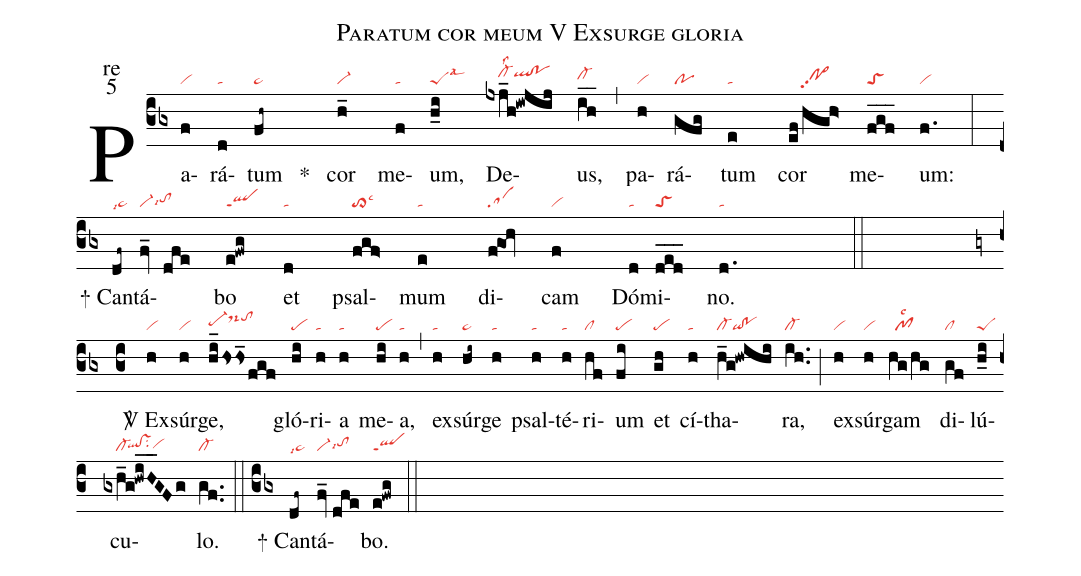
name:Paratum cor meum V Exsurge gloria;
office-part:re;
mode:5;
nabc-lines:1;
%%
(cb3) Pa(f|vi)rá(d|ta)tum(fh~|ta>) <sp>*</sp>() cor(h_|vi-) me(f|ta)um,(h_i|peSlsal3) De(jxj_h!iwjij|////cl-hilss2qlhi!pohi)us,(ih__|cl-hh) (,) pa(h|vi)rá(gfg|po)tum(e|ta) cor(ef/hgh>|////po>hhpp2) me(fgf___|toS)um:(f.|vi) (:)
<sp>+</sp> Can(df~|ta>lsi7)tá(fv_//dfe|vi-tohhlsi7)bo(e!fwg|qlppt1) et(d|ta) psal(fgf>|to>lsc3)mum(e|ta) di(f@goh|sa)cam(f|vi) Dó(d|ta)mi(ded___|toS)no.(d.|ta) (::gyz+)

(c3) <sp>V/</sp> Ex(h|vi)súr(h|vi)ge,(hi_/hshs_fgf|pe-hhds-hjtohj) gló(hi|pe)ri(h|ta)a(h|ta) me(hi|pe)a,(h|ta) (,) ex(h|ta)súr(hi~|ta>)ge(h|ta) psal(h|ta)té(h|ta)ri(hf|cl)um(fi|pe) et(gh|pe) cí(h|ta)tha(h_g!hwihi|cl-qi!po)ra,(ih..|cl-) (;) ex(h|vi)súr(h|vi)gam(hg/hg|//pf1lsc2) di(gf|cl)lú(h_i|peS)cu(gxh_g!hwiH__GFg|////cl-`qlhg!vshgsu2vihg)lo.(gf..|cl-) (::cb3)
<sp>+</sp> Can(df~|ta>lsi7)tá(fv_//dfe|vi-tohhlsi7)bo.(e!fwg|qlppt1) (::)
